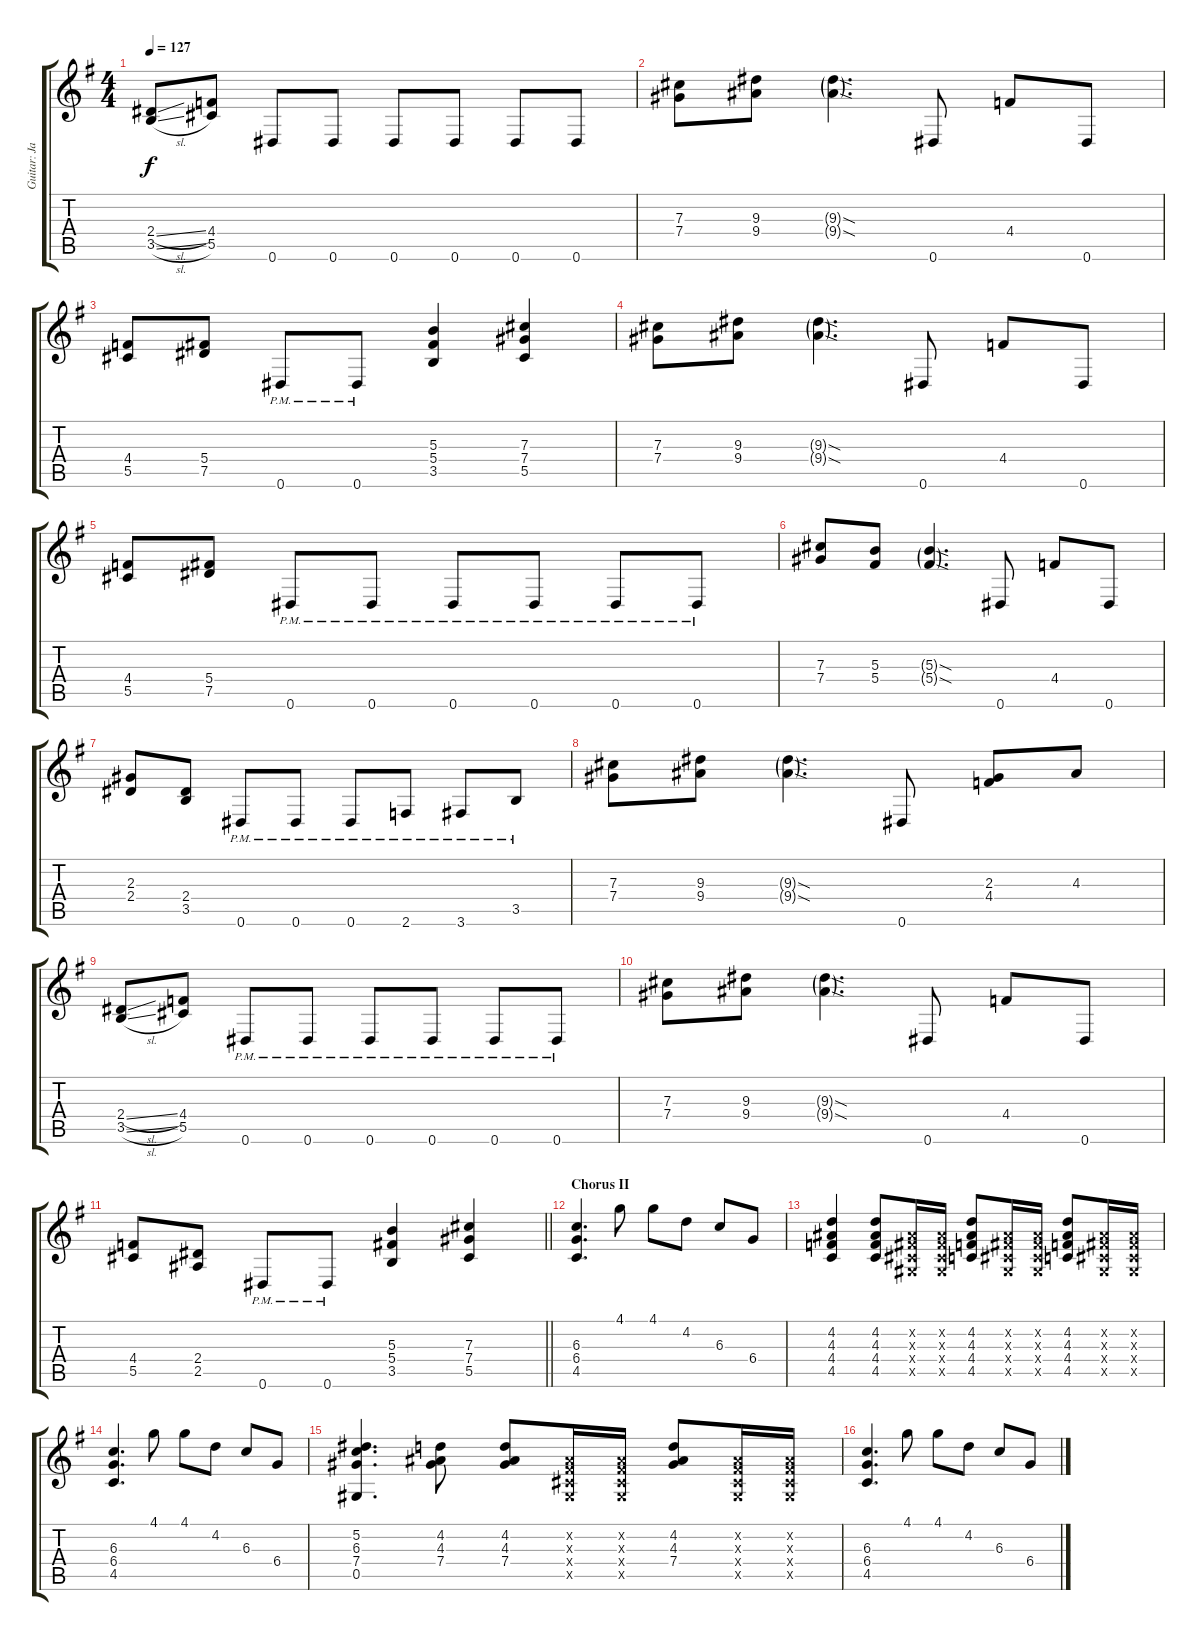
\track ("Guitar: Jake I" "Guitar: Ja") {instrument overdrivenguitar}
\staff {score tabs}
\tuning (Eb4 Bb3 Gb3 Db3 Ab2 Eb2) {hide}
\ts (4 4)
\tempo 127
\clef g2
\ks g
(2.4{sl} 3.5{sl}).8{dy f} (4.4 5.5).8 0.6.8 0.6.8 0.6.8 0.6.8 0.6.8 0.6.8 |
(7.3 7.4).8 (9.3 9.4).8 (9.3{sod g} 9.4{sod g}).4{d} 0.6.8 4.4.8 0.6.8 |
(4.4 5.5).8 (5.4 7.5).8 0.6{pm}.8 0.6{pm}.8 (5.3 5.4 3.5).4 (7.3 7.4 5.5).4 |
(7.3 7.4).8 (9.3 9.4).8 (9.3{sod g} 9.4{sod g}).4{d} 0.6.8 4.4.8 0.6.8 |
(4.4 5.5).8 (5.4 7.5).8 0.6{pm}.8 0.6{pm}.8 0.6{pm}.8 0.6{pm}.8 0.6{pm}.8 0.6{pm}.8 |
(7.3 7.4).8 (5.3 5.4).8 (5.3{sod g} 5.4{sod g}).4{d} 0.6.8 4.4.8 0.6.8 |
(2.3 2.4).8 (2.4 3.5).8 0.6{pm}.8 0.6{pm}.8 0.6{pm}.8 2.6{pm}.8 3.6{pm}.8 3.5{pm}.8 |
(7.3 7.4).8 (9.3 9.4).8 (9.3{sod g} 9.4{sod g}).4{d} 0.6.8 (2.3 4.4).8 4.3.8 |
(2.4{sl} 3.5{sl}).8 (4.4 5.5).8 0.6{pm}.8 0.6{pm}.8 0.6{pm}.8 0.6{pm}.8 0.6{pm}.8 0.6{pm}.8 |
(7.3 7.4).8 (9.3 9.4).8 (9.3{sod g} 9.4{sod g}).4{d} 0.6.8 4.4.8 0.6.8 |
\barLineRight lightlight
(4.4 5.5).8 (2.4 2.5).8 0.6{pm}.8 0.6{pm}.8 (5.3 5.4 3.5).4 (7.3 7.4 5.5).4 |
\section ("" "Chorus II")
(6.3 6.4 4.5).4{d} 4.1.8 4.1.8 4.2.8 6.3.8 6.4.8 |
(4.2 4.3 4.4 4.5).4 (4.2 4.3 4.4 4.5).8 (0.2{x} 0.3{x} 0.4{x} 0.5{x}).16 (0.2{x} 0.3{x} 0.4{x} 0.5{x}).16 (4.2 4.3 4.4 4.5).8 (0.2{x} 0.3{x} 0.4{x} 0.5{x}).16 (0.2{x} 0.3{x} 0.4{x} 0.5{x}).16 (4.2 4.3 4.4 4.5).8 (0.2{x} 0.3{x} 0.4{x} 0.5{x}).16 (0.2{x} 0.3{x} 0.4{x} 0.5{x}).16 |
(6.3 6.4 4.5).4{d} 4.1.8 4.1.8 4.2.8 6.3.8 6.4.8 |
(5.2 6.3 7.4 0.5).4{d} (4.2 4.3 7.4).8 (4.2 4.3 7.4).8 (0.2{x} 0.3{x} 0.4{x} 0.5{x}).16 (0.2{x} 0.3{x} 0.4{x} 0.5{x}).16 (4.2 4.3 7.4).8 (0.2{x} 0.3{x} 0.4{x} 0.5{x}).16 (0.2{x} 0.3{x} 0.4{x} 0.5{x}).16 |
(6.3 6.4 4.5).4{d} 4.1.8 4.1.8 4.2.8 6.3.8 6.4.8
